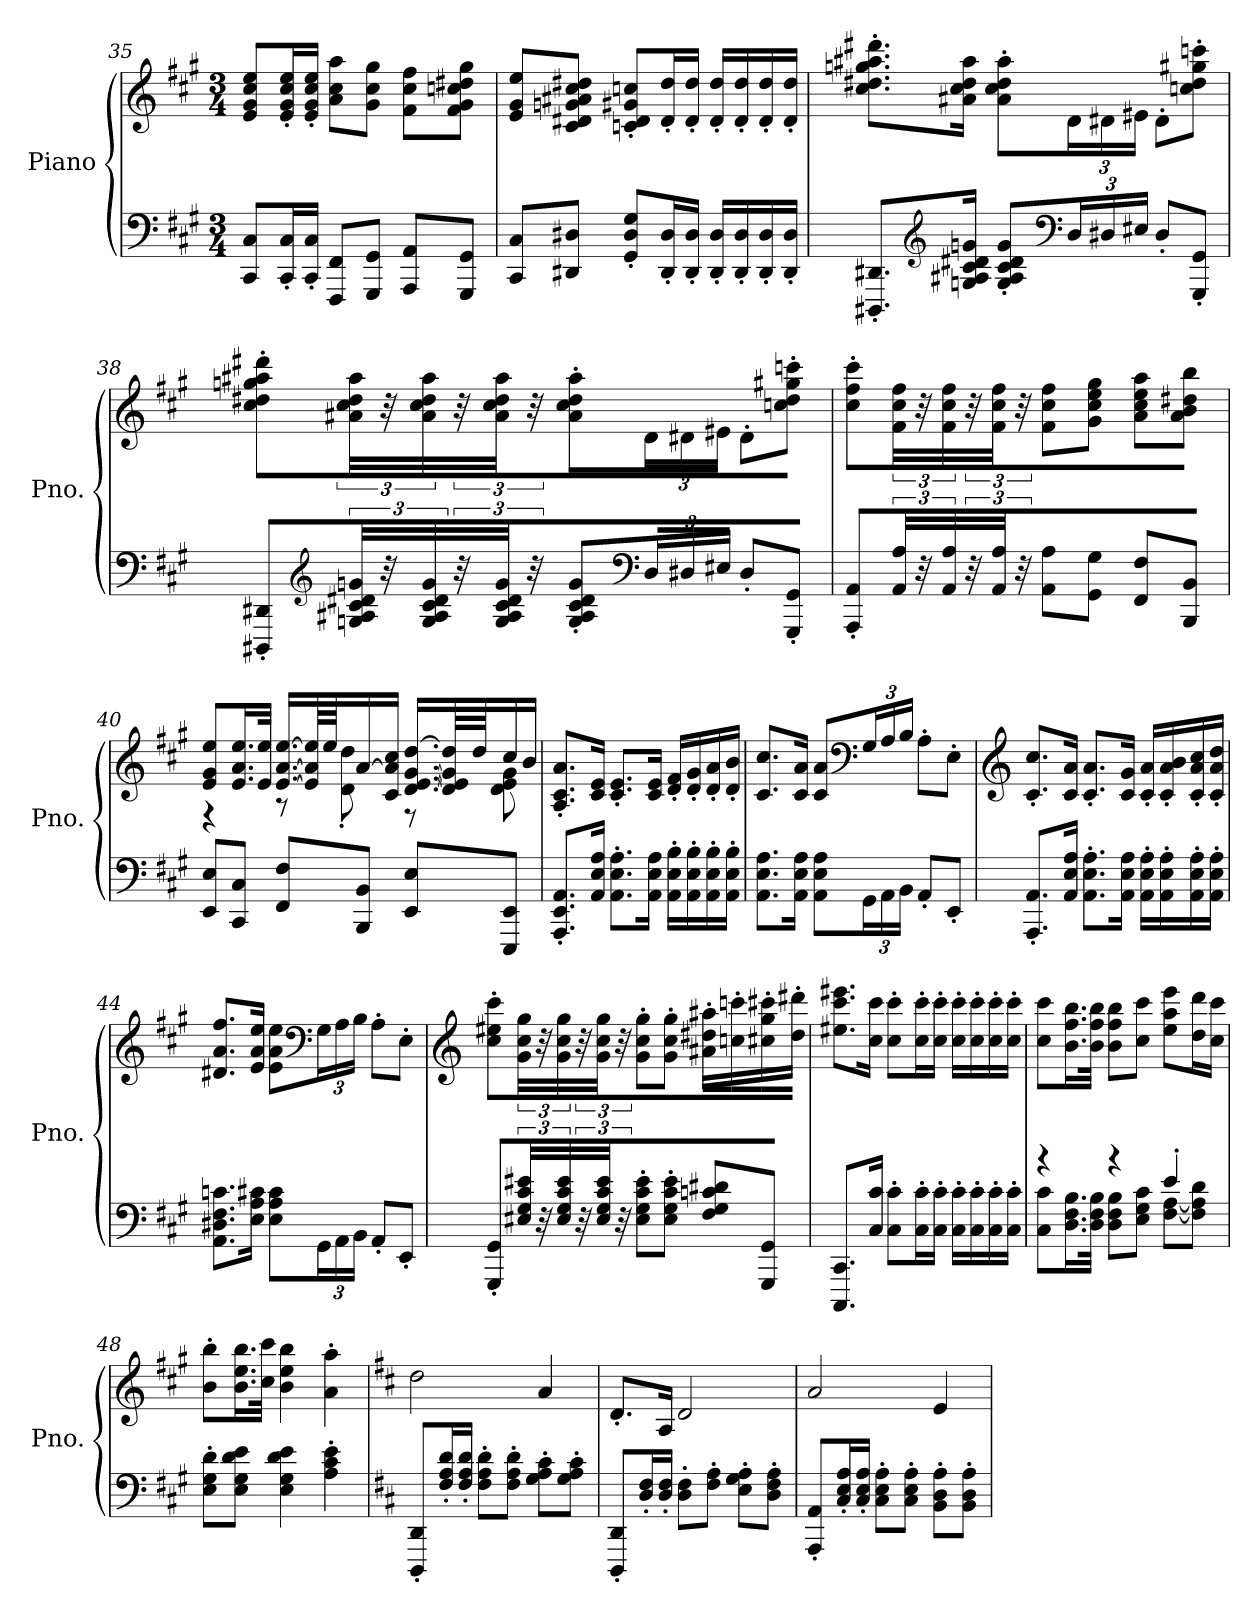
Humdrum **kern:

**kern	**kern
*part1	*part1
*staff2	*staff1
*I"Piano	*
*I'Pno.	*
*clefF4	*clefG2
*k[f#c#g#]	*k[f#c#g#]
*M3/4	*M3/4
=35	=35
8CC#/ 8C#/L	8e/ 8g#/ 8cc#/ 8ee/L
16CC#/' 16C#/'L	16e/' 16g#/' 16cc#/' 16ee/'L
16CC#/' 16C#/'JJ	16e/' 16g#/' 16cc#/' 16ee/'JJ
8FFF#/ 8FF#/L	8a\ 8cc#\ 8aa\L
8GGG#/ 8GG#/J	8g#\ 8cc#\ 8gg#\J
8AAA/ 8AA/L	8f#\ 8cc#\ 8ff#\L
8GGG#/ 8GG#/J	8f#\ 8g#\ 8ccn\ 8dd#X\ 8gg#\J
!!LO:LB:g=z
=36	=36
8CC#/ 8C#/L	8e/ 8g#/ 8ee/L
8DD#X/ 8D#X/J	8c#/ 8d#X/ 8gn/ 8a#X/ 8cc#/ 8dd#X/J
8GG#/' 8D#/' 8G#/'L	8cn/' 8d#/' 8g#X/' 8ccn/'L
16DD#/' 16D#/'L	16d#/' 16dd#/'L
16DD#/' 16D#/'JJ	16d#/' 16dd#/'JJ
16DD#/' 16D#/'LL	16d#/' 16dd#/'LL
16DD#/' 16D#/'	16d#/' 16dd#/'
16DD#/' 16D#/'	16d#/' 16dd#/'
16DD#/' 16D#/'JJ	16d#/' 16dd#/'JJ
=37	=37
8.DDD#X/' 8.DD#X/'L	8.cc#\' 8.dd#X\' 8.ggn\' 8.aa#X\' 8.ddd#X\'L
*clefG2	*
16Gn/ 16A#X/ 16c#/ 16d#X/ 16gn/Jk	16a#X\ 16cc#\ 16dd#\ 16aa#\Jk
8G/' 8A#/' 8c#/' 8d#/' 8g/'L	8a#\' 8cc#\' 8dd#\' 8aa#\'L
*clefF4	*
*Xbrackettup	*Xbrackettup
24D/L	24d\L
24D#X/	24d#X\
24E#X/JJ	24e#X\JJ
8D#'/L	8d#'\L
8GGG#/' 8GG#/'J	8ccn\' 8dd#\' 8gg#X\' 8cccn\'J
!!LO:LB:g=z
=38	=38
8DDD#X/' 8DD#X/'L	8cc#\' 8dd#X\' 8ggn\' 8aa#X\' 8ddd#X\'L
*clefG2	*
*brackettup	*brackettup
48Gn/ 48A#X/ 48c#/ 48d#X/ 48gn/Jkk	48a#X\ 48cc#\ 48dd#\ 48aa#\Jkk
48r	48r
48G/ 48A#/ 48c#/ 48d#/ 48g/	48a#\ 48cc#\ 48dd#\ 48aa#\
48r	48r
48G/ 48A#/ 48c#/ 48d#/ 48g/	48a#\ 48cc#\ 48dd#\ 48aa#\
48r	48r
8G/' 8A#/' 8c#/' 8d#/' 8g/'L	8a#\' 8cc#\' 8dd#\' 8aa#\'L
*clefF4	*
*Xbrackettup	*Xbrackettup
24D/L	24d\L
24D#X/	24d#X\
24E#X/JJ	24e#X\JJ
8D#'/L	8d#'\L
8GGG#/' 8GG#/'J	8ccn\' 8dd#\' 8gg#X\' 8cccn\'J
=39	=39
8AAA/' 8AA/'L	8cc#\' 8ff#\' 8ccc#\'L
*brackettup	*brackettup
48AA/ 48A/Jkk	48f#\ 48cc#\ 48ff#\Jkk
48r	48r
48AA\ 48A\	48f#\ 48cc#\ 48ff#\
48r	48r
48AA\ 48A\	48f#\ 48cc#\ 48ff#\
48r	48r
8AA\ 8A\L	8f#\ 8cc#\ 8ff#\L
8GG#\ 8G#\J	8g#\ 8cc#\ 8ee\ 8gg#\J
8FF#/ 8F#/L	8a\ 8cc#\ 8ee\ 8aa\L
8BBB/ 8BB/J	8a\ 8b\ 8dd#X\ 8bb\J
!!LO:LB:g=z
=40	=40
*	*^
8EE/ 8E/L	8e/ 8g#/ 8ee/L	4r
8CC#/ 8C#/J	16.e/ 16.a/ 16.ee/L	.
.	32e/ 32ee/JJk	.
8FF#/ 8F#/L	[16.e/ [16.a/ [16.ee/LL	8r
.	64e/] 64a/] 64ee/]LL	.
.	64ee/JJ	.
*	*MM80	*
8BBB/ 8BB/J	[16a/	8d\' 8dd\'
.	16c#/ 16a/] 16cc#/JJ	.
8EE/ 8E/L	[16.d/ [16.e/ [16.g#/ [16.dd/LL	8r
.	64d/] 64e/] 64g#/] 64dd/]LL	.
.	64dd/JJ	.
8EEE/ 8EE/J	16cc#/	8d\ 8e\ 8g#\
.	16b/JJ	.
*	*v	*v
=41	=41
*	*MM90
8.AAA/' 8.EE/' 8.AA/'L	8.A/' 8.c#/' 8.a/'L
16AA/ 16E/ 16A/Jk	16c#/ 16e/Jk
8.AA\' 8.E\' 8.A\'L	8.c#/' 8.e/'L
16AA\ 16E\ 16A\Jk	16c#/ 16e/Jk
16AA\' 16E\' 16B\'LL	16d/' 16f#/'LL
16AA\' 16E\' 16B\'	16d/' 16g#/'
16AA\' 16E\' 16B\'	16d/' 16a/'
16AA\' 16E\' 16B\'JJ	16d/' 16b/'JJ
=42	=42
8.AA\ 8.E\ 8.A\L	8.c#/ 8.cc#/L
16AA\ 16E\ 16A\Jk	16c#/ 16a/Jk
8AA\ 8E\ 8A\L	8c#/ 8a/L
*	*clefF4
*Xbrackettup	*Xbrackettup
24GG#\L	24G#/L
24AA\	24A/
24BB\JJ	24B/JJ
8AA'/L	8A'\L
8EE'/J	8E'\J
!!LO:LB:g=z
=43	=43
*	*clefG2
8.AAA/' 8.AA/'L	8.c#/' 8.cc#/'L
16AA/ 16E/ 16A/Jk	16c#/ 16a/Jk
8.AA\' 8.E\' 8.A\'L	8.c#/' 8.a/'L
16AA\ 16E\ 16A\Jk	16c#/ 16g#/Jk
16AA\' 16E\' 16A\'LL	16c#/' 16a/'LL
16AA\' 16E\' 16A\'	16c#/' 16a/' 16b/'
16AA\' 16E\' 16A\'	16c#/' 16a/' 16cc#/'
16AA\' 16E\' 16A\'JJ	16c#/' 16a/' 16dd/'JJ
=44	=44
8.AA\ 8.D#X\ 8.F#\ 8.cn\L	8.d#X/ 8.a/ 8.ff#/L
16E\ 16A\ 16c#X\Jk	16e/ 16a/ 16ee/Jk
8E\ 8A\ 8c#\L	8e\ 8a\ 8ee\L
*	*clefF4
24GG#\L	24G#\L
24AA\	24A\
24BB\JJ	24B\JJ
8AA'/L	8A'\L
8EE'/J	8E'\J
!!LO:PB:g=z
=45	=45
*	*clefG2
8GGG#/' 8GG#/'L	8cc#\' 8ee#X\' 8ccc#\'L
*brackettup	*brackettup
48E#X/ 48G#/ 48c#/ 48e#X/Jkk	48g#\ 48cc#\ 48gg#\Jkk
48r	48r
48E#\ 48G#\ 48c#\ 48e#\	48g#\ 48cc#\ 48gg#\
48r	48r
48E#\ 48G#\ 48c#\ 48e#\	48g#\ 48cc#\ 48gg#\
48r	48r
8E#\' 8G#\' 8c#\' 8e#\'L	8g#\' 8cc#\' 8gg#\'L
8E#\' 8G#\' 8c#\' 8e#\'J	8g#\' 8cc#\' 8gg#\'J
8F#/ 8G#/ 8cn/ 8d#X/L	16a#X\' 16dd#X\' 16aa#X\'LL
.	16ccn\' 16cccn\'
8GGG#/ 8GG#/J	16cc#X\' 16gg#\' 16ccc#X\'
.	16dd#\' 16ddd#X\'JJ
=46	=46
8.CCC#/ 8.CC#/L	8.ee#X\ 8.ccc#\ 8.eee#X\L
16C#/ 16c#/Jk	16cc#\ 16ccc#\Jk
8C#\' 8c#\'L	8cc#\' 8ccc#\'L
16C#\' 16c#\'L	16cc#\' 16ccc#\'L
16C#\' 16c#\'JJ	16cc#\' 16ccc#\'JJ
16C#\' 16c#\'LL	16cc#\' 16ccc#\'LL
16C#\' 16c#\'	16cc#\' 16ccc#\'
16C#\' 16c#\'	16cc#\' 16ccc#\'
16C#\' 16c#\'JJ	16cc#\' 16ccc#\'JJ
!!LO:LB:g=z
=47	=47
*^	*
4r	8C#\ 8c#\L	8cc#\ 8ccc#\L
.	16.D\ 16.F#\ 16.B\L	16.b\ 16.ff#\ 16.bb\L
.	32D\ 32F#\ 32B\JJk	32b\ 32ff#\ 32bb\JJk
4r	8D\ 8F#\ 8B\L	8b\ 8ff#\ 8bb\L
.	8E\ 8G#\ 8c#\J	8cc#\ 8ccc#\J
4e'/	[8F#\ [8A\L	8ee\ 8aa\ 8eee\L
.	8F#\] 8A\] 8d\J	16dd\ 16ddd\L
.	.	16cc#\ 16ccc#\JJ
*v	*v	*
=48	=48
8E\' 8G#\' 8d\'L	8b\' 8bb\'L
8E\ 8G#\ 8d\ 8e\J	16.b\ 16.ee\ 16.bb\L
.	32cc#\ 32ccc#\JJk
4E\ 4G#\ 4d\ 4e\	4b\ 4ee\ 4bb\
4A\' 4c#\' 4e\'	4a\' 4aa\'
=49	=49
*k[f#c#]	*k[f#c#]
8DDD/' 8DD/'L	2dd\
16F#/' 16A/' 16d/'L	.
16F#/' 16A/' 16d/'JJ	.
8F#\' 8A\' 8d\'L	.
8F#\' 8A\' 8d\'J	.
8G\' 8A\' 8c#\'L	4a/
8G\' 8A\' 8c#\'J	.
=50	=50
8DDD/' 8DD/'L	8.d'/L
16D/' 16F#/'L	.
16D/' 16F#/'JJ	16A/Jk
8D\' 8F#\'L	2d/
8F#\' 8A\'J	.
8E\' 8G\' 8A\'L	.
8D\' 8F#\' 8A\'J	.
!!LO:LB:g=z
=51	=51
8AAA/' 8AA/'L	2a/
16C#/' 16E/' 16A/'L	.
16C#/' 16E/' 16A/'JJ	.
8C#\' 8E\' 8A\'L	.
8C#\' 8E\' 8A\'J	.
8BB\' 8D\' 8A\'L	4e/
8BB\' 8D\' 8A\'J	.
=	=
*-	*-
